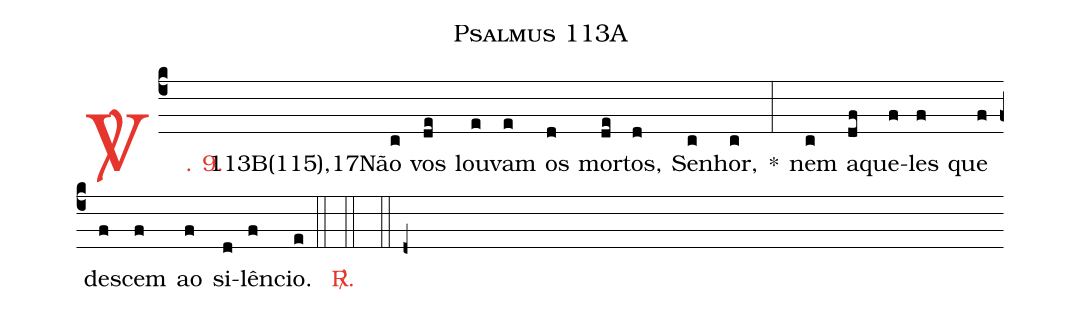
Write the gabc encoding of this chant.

name: Psalmus 113A;
%%
(c4)

<c><sp>V/</sp>. 9.</c>() <v>113B(115),17</v>Não(c) vos(de) lou(e)vam(e) os(d) mor(de)tos,(d) Se(c)nhor,(c) *(:) nem(c) a(df)que(f)les(f) que(f) des(f)cem(f) ao(f) si(d)lên(f)cio.(e)

(::)

<c><sp>R/</sp>.</c>(::)

(::)

(d+)
